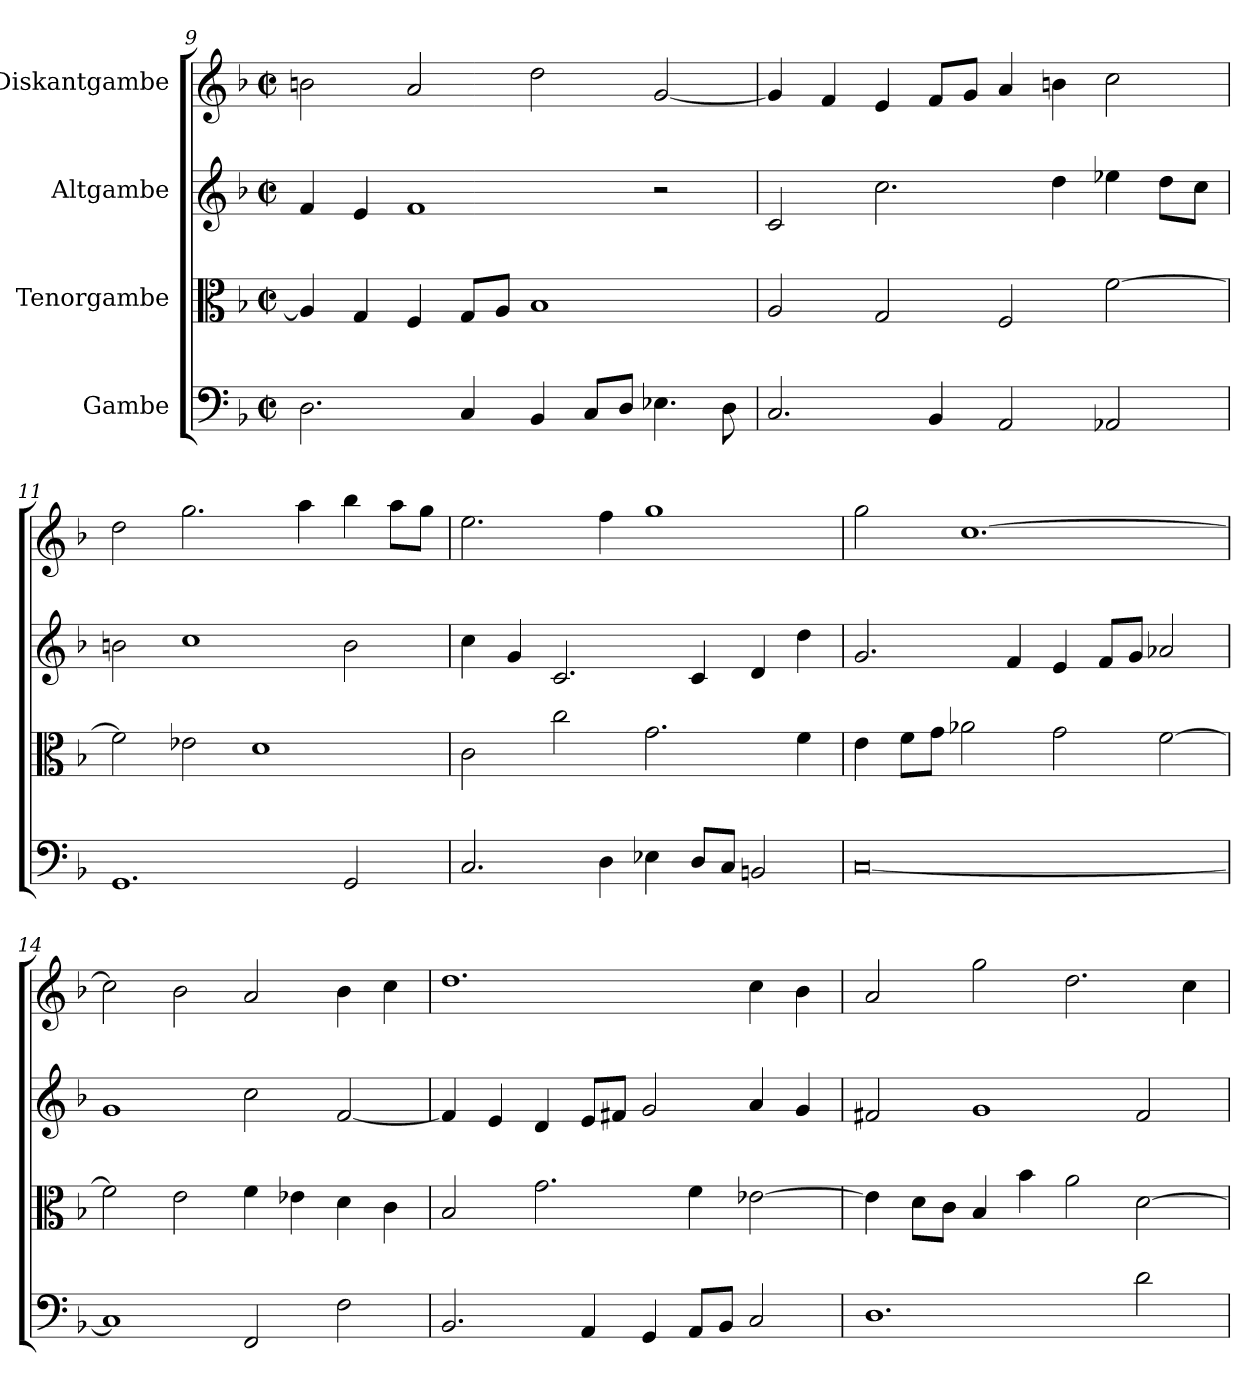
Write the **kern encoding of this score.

**kern	**kern	**kern	**kern
*part4	*part3	*part2	*part1
*staff4	*staff3	*staff2	*staff1
*I"Gambe	*I"Tenorgambe	*I"Altgambe	*I"Diskantgambe
!!LO:LB:g=z
*clefF4	*clefC3	*clefG2	*clefG2
*k[b-]	*k[b-]	*k[b-]	*k[b-]
*M4/2	*M4/2	*M4/2	*M4/2
*met(c|)	*met(c|)	*met(c|)	*met(c|)
=9	=9	=9	=9
2.D\	4A/]	4f/	2bn\
.	4G/	4e/	.
.	4F/	1f	2a/
4C/	8G/L	.	.
.	8A/J	.	.
4BB-/	1B-	.	2dd\
8C/L	.	.	.
8D/J	.	.	.
4.E-X\	.	2r	[2g/
8D\	.	.	.
=10	=10	=10	=10
2.C/	2A/	2c/	4g/]
.	.	.	4f/
.	2G/	2.cc\	4e/
4BB-/	.	.	8f/L
.	.	.	8g/J
2AA/	2F/	.	4a/
.	.	4dd\	4bn\
2AA-X/	[2f\	4ee-X\	2cc\
.	.	8dd\L	.
.	.	8cc\J	.
=11	=11	=11	=11
1.GG	2f\]	2bn\	2dd\
.	2e-X\	1cc	2.gg\
.	1d	.	.
.	.	.	4aa\
2GG/	.	2b\	4bb-\
.	.	.	8aa\L
.	.	.	8gg\J
=12	=12	=12	=12
2.C/	2c\	4cc\	2.ee\
.	.	4g/	.
.	2cc\	2.c/	.
4D\	.	.	4ff\
4E-X\	2.g\	.	1gg
8D/L	.	4c/	.
8C/J	.	.	.
2BBn/	.	4d/	.
.	4f\	4dd\	.
!!LO:PB:g=z
=13	=13	=13	=13
[0C	4e\	2.g/	2gg\
.	8f\L	.	.
.	8g\J	.	.
.	2a-X\	.	[1.cc
.	.	4f/	.
.	2g\	4e/	.
.	.	8f/L	.
.	.	8g/J	.
.	[2f\	2a-X/	.
=14	=14	=14	=14
1C]	2f\]	1g	2cc\]
.	2e\	.	2b-\
2FF/	4f\	2cc\	2a/
.	4e-X\	.	.
2F\	4d\	[2f/	4b-\
.	4c\	.	4cc\
=15	=15	=15	=15
2.BB-/	2B-/	4f/]	1.dd
.	.	4e/	.
.	2.g\	4d/	.
4AA/	.	8e/L	.
.	.	8f#X/J	.
4GG/	.	2g/	.
8AA/L	4f\	.	.
8BB-/J	.	.	.
2C/	[2e-X\	4a/	4cc\
.	.	4g/	4b-\
=16	=16	=16	=16
1.D	4e-\]	2f#X/	2a/
.	8d\L	.	.
.	8c\J	.	.
.	4B-/	1g	2gg\
.	4b-\	.	.
.	2a\	.	2.dd\
2d\	[2d\	2f#/	.
.	.	.	4cc\
=	=	=	=
*-	*-	*-	*-
